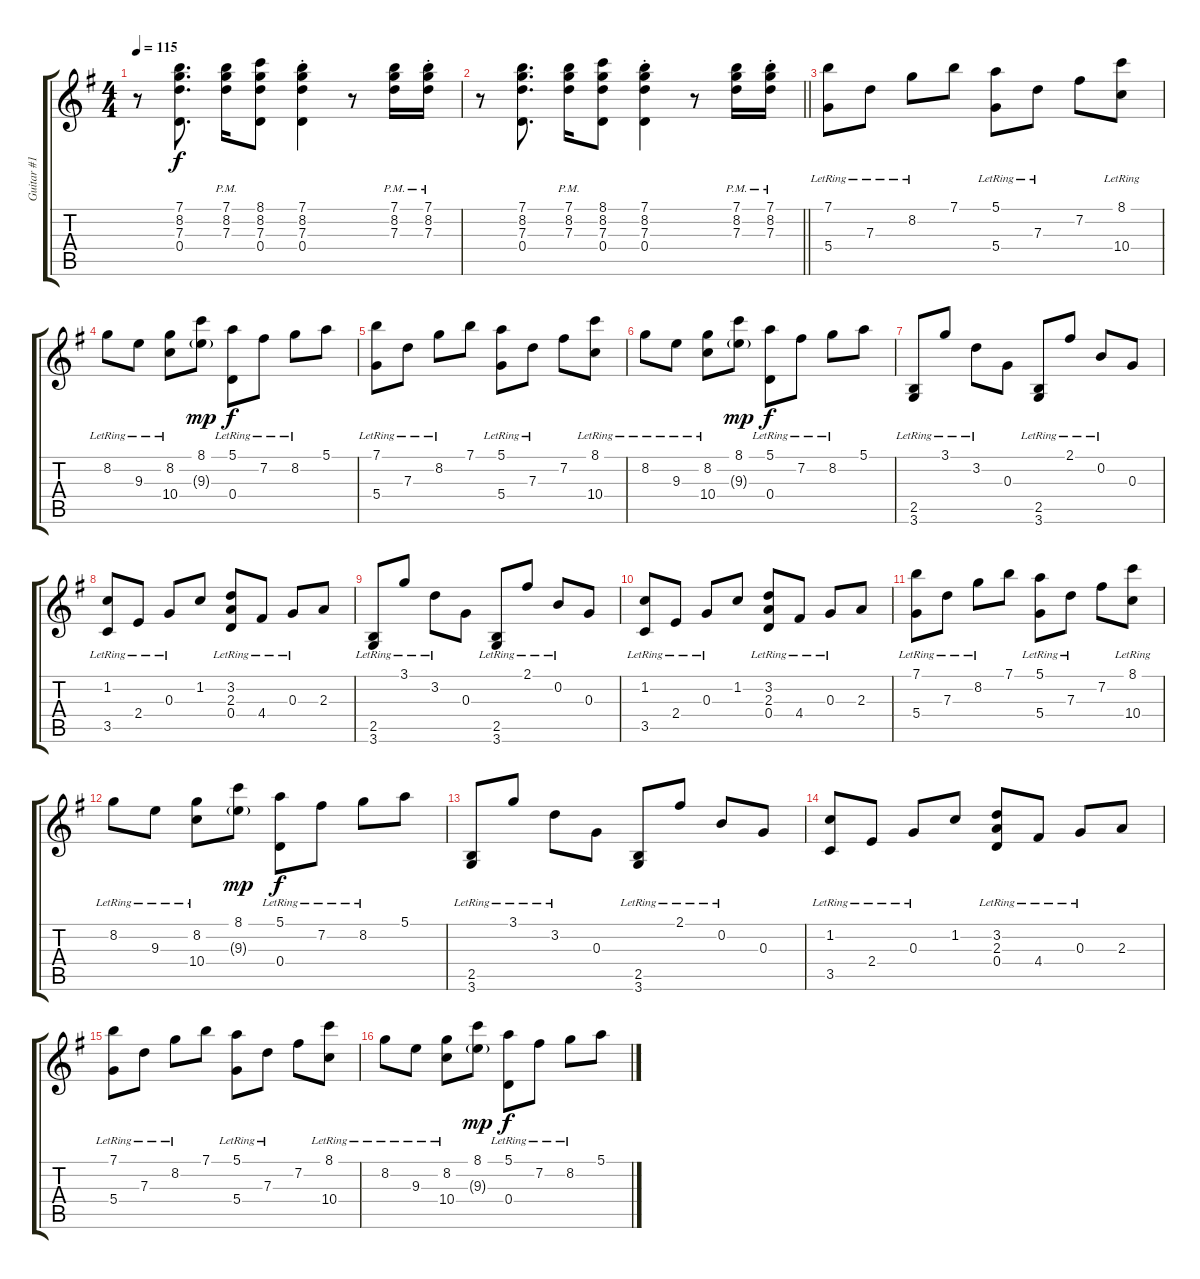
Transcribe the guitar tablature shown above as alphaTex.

\track ("Guitar #1" "Guitar #1") {instrument acousticguitarsteel}
\staff {score tabs}
\tuning (E4 B3 G3 D3 A2 E2) {hide}
\ts (4 4)
\tempo 115
\clef g2
\ks g
r.8{dy f instrument acousticguitarsteel} (7.1 8.2 7.3 0.4).8{d} (7.1{pm} 8.2{pm} 7.3{pm}).16 (8.1 8.2 7.3 0.4).8 (7.1{st} 8.2{st} 7.3{st} 0.4{st}).4 r.8 (7.1{pm} 8.2{pm} 7.3{pm}).16 (7.1{pm st} 8.2{pm st} 7.3{pm st}).16 |
\barLineRight lightlight
r.8 (7.1 8.2 7.3 0.4).8{d} (7.1{pm} 8.2{pm} 7.3{pm}).16 (8.1 8.2 7.3 0.4).8 (7.1{st} 8.2{st} 7.3{st} 0.4{st}).4 r.8 (7.1{pm} 8.2{pm} 7.3{pm}).16 (7.1{pm st} 8.2{pm st} 7.3{pm st}).16 |
(7.1{lr} 5.4{lr}).8 7.3{lr}.8 8.2{lr}.8 7.1.8 (5.1{lr} 5.4{lr}).8 7.3{lr}.8 7.2.8 (8.1{lr} 10.4{lr}).8 |
8.2{lr}.8 9.3{lr}.8 (8.2{lr} 10.4{lr}).8 (8.1 9.3{g}).8{dy mp} (5.1{lr} 0.4{lr}).8{dy f} 7.2{lr}.8 8.2{lr}.8 5.1.8 |
(7.1{lr} 5.4{lr}).8 7.3{lr}.8 8.2{lr}.8 7.1.8 (5.1{lr} 5.4{lr}).8 7.3{lr}.8 7.2.8 (8.1{lr} 10.4{lr}).8 |
8.2{lr}.8 9.3{lr}.8 (8.2{lr} 10.4{lr}).8 (8.1 9.3{g}).8{dy mp} (5.1{lr} 0.4{lr}).8{dy f} 7.2{lr}.8 8.2{lr}.8 5.1.8 |
(2.5{lr} 3.6{lr}).8 3.1{lr}.8 3.2{lr}.8 0.3.8 (2.5{lr} 3.6{lr}).8 2.1{lr}.8 0.2{lr}.8 0.3.8 |
(1.2{lr} 3.5{lr}).8 2.4{lr}.8 0.3{lr}.8 1.2.8 (3.2{lr} 2.3 0.4{lr}).8 4.4{lr}.8 0.3{lr}.8 2.3.8 |
(2.5{lr} 3.6{lr}).8 3.1{lr}.8 3.2{lr}.8 0.3.8 (2.5{lr} 3.6{lr}).8 2.1{lr}.8 0.2{lr}.8 0.3.8 |
(1.2{lr} 3.5{lr}).8 2.4{lr}.8 0.3{lr}.8 1.2.8 (3.2{lr} 2.3 0.4{lr}).8 4.4{lr}.8 0.3{lr}.8 2.3.8 |
(7.1{lr} 5.4{lr}).8 7.3{lr}.8 8.2{lr}.8 7.1.8 (5.1{lr} 5.4{lr}).8 7.3{lr}.8 7.2.8 (8.1{lr} 10.4{lr}).8 |
8.2{lr}.8 9.3{lr}.8 (8.2{lr} 10.4{lr}).8 (8.1 9.3{g}).8{dy mp} (5.1{lr} 0.4{lr}).8{dy f} 7.2{lr}.8 8.2{lr}.8 5.1.8 |
(2.5{lr} 3.6{lr}).8 3.1{lr}.8 3.2{lr}.8 0.3.8 (2.5{lr} 3.6{lr}).8 2.1{lr}.8 0.2{lr}.8 0.3.8 |
(1.2{lr} 3.5{lr}).8 2.4{lr}.8 0.3{lr}.8 1.2.8 (3.2{lr} 2.3 0.4{lr}).8 4.4{lr}.8 0.3{lr}.8 2.3.8 |
(7.1{lr} 5.4{lr}).8 7.3{lr}.8 8.2{lr}.8 7.1.8 (5.1{lr} 5.4{lr}).8 7.3{lr}.8 7.2.8 (8.1{lr} 10.4{lr}).8 |
8.2{lr}.8 9.3{lr}.8 (8.2{lr} 10.4{lr}).8 (8.1 9.3{g}).8{dy mp} (5.1{lr} 0.4{lr}).8{dy f} 7.2{lr}.8 8.2{lr}.8 5.1.8
